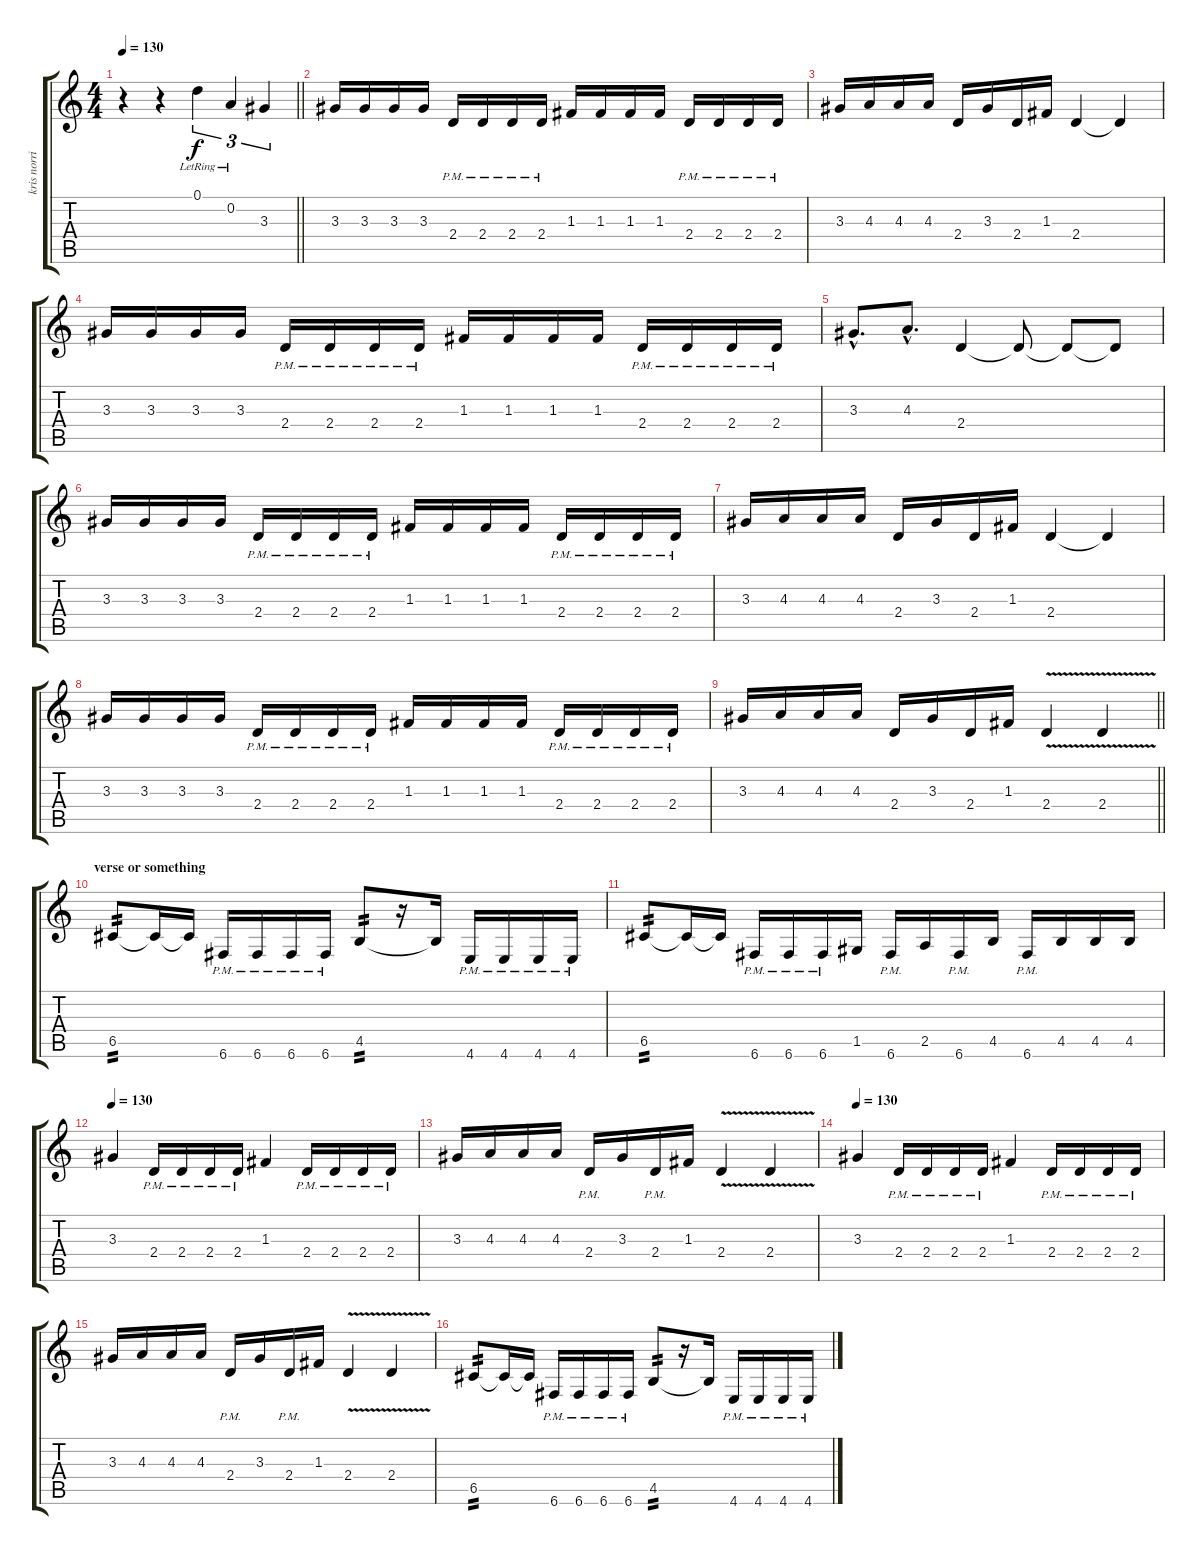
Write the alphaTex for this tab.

\track ("kris norris" "kris norri") {instrument distortionguitar}
\staff {score tabs}
\tuning (D4 A3 F3 C3 G2 C2) {hide}
\ts (4 4)
\tempo 130
\clef g2
\barLineRight lightlight
\ks c
r.4{dy f instrument distortionguitar} r.4 0.1{lr}.4{tu (3 2)} 0.2{lr}.4{tu (3 2)} 3.3.4{tu (3 2)} |
3.3.16 3.3.16 3.3.16 3.3.16 2.4{pm}.16 2.4{pm}.16 2.4{pm}.16 2.4{pm}.16 1.3.16 1.3.16 1.3.16 1.3.16 2.4{pm}.16 2.4{pm}.16 2.4{pm}.16 2.4{pm}.16 |
3.3.16 4.3.16 4.3.16 4.3.16 2.4.16 3.3.16 2.4.16 1.3.16 2.4.4 2.4{t}.4 |
3.3.16 3.3.16 3.3.16 3.3.16 2.4{pm}.16 2.4{pm}.16 2.4{pm}.16 2.4{pm}.16 1.3.16 1.3.16 1.3.16 1.3.16 2.4{pm}.16 2.4{pm}.16 2.4{pm}.16 2.4{pm}.16 |
3.3{hac}.8{d} 4.3{hac}.8{d} 2.4.4 2.4{t}.8 2.4{t}.8 2.4{t}.8 |
3.3.16 3.3.16 3.3.16 3.3.16 2.4{pm}.16 2.4{pm}.16 2.4{pm}.16 2.4{pm}.16 1.3.16 1.3.16 1.3.16 1.3.16 2.4{pm}.16 2.4{pm}.16 2.4{pm}.16 2.4{pm}.16 |
3.3.16 4.3.16 4.3.16 4.3.16 2.4.16 3.3.16 2.4.16 1.3.16 2.4.4 2.4{t}.4 |
3.3.16 3.3.16 3.3.16 3.3.16 2.4{pm}.16 2.4{pm}.16 2.4{pm}.16 2.4{pm}.16 1.3.16 1.3.16 1.3.16 1.3.16 2.4{pm}.16 2.4{pm}.16 2.4{pm}.16 2.4{pm}.16 |
\barLineRight lightlight
3.3.16 4.3.16 4.3.16 4.3.16 2.4.16 3.3.16 2.4.16 1.3.16 2.4{v}.4 2.4{v}.4 |
\section ("" "verse or something")
6.5.8{tp 2} 6.5{t}.16 6.5{t}.16 6.6{pm}.16 6.6{pm}.16 6.6{pm}.16 6.6{pm}.16 4.5.8{tp 2} r.16 4.5{t}.16 4.6{pm}.16 4.6{pm}.16 4.6{pm}.16 4.6{pm}.16 |
6.5.8{tp 2} 6.5{t}.16 6.5{t}.16 6.6{pm}.16 6.6{pm}.16 6.6{pm}.16 1.5.16 6.6{pm}.16 2.5.16 6.6{pm}.16 4.5.16 6.6{pm}.16 4.5.16 4.5.16 4.5.16 |
\tempo 130
3.3.4 2.4{pm}.16 2.4{pm}.16 2.4{pm}.16 2.4{pm}.16 1.3.4 2.4{pm}.16 2.4{pm}.16 2.4{pm}.16 2.4{pm}.16 |
3.3.16 4.3.16 4.3.16 4.3.16 2.4{pm}.16 3.3.16 2.4{pm}.16 1.3.16 2.4{v}.4 2.4{v}.4 |
\tempo 130
3.3.4 2.4{pm}.16 2.4{pm}.16 2.4{pm}.16 2.4{pm}.16 1.3.4 2.4{pm}.16 2.4{pm}.16 2.4{pm}.16 2.4{pm}.16 |
3.3.16 4.3.16 4.3.16 4.3.16 2.4{pm}.16 3.3.16 2.4{pm}.16 1.3.16 2.4{v}.4 2.4{v}.4 |
6.5.8{tp 2} 6.5{t}.16 6.5{t}.16 6.6{pm}.16 6.6{pm}.16 6.6{pm}.16 6.6{pm}.16 4.5.8{tp 2} r.16 4.5{t}.16 4.6{pm}.16 4.6{pm}.16 4.6{pm}.16 4.6{pm}.16
